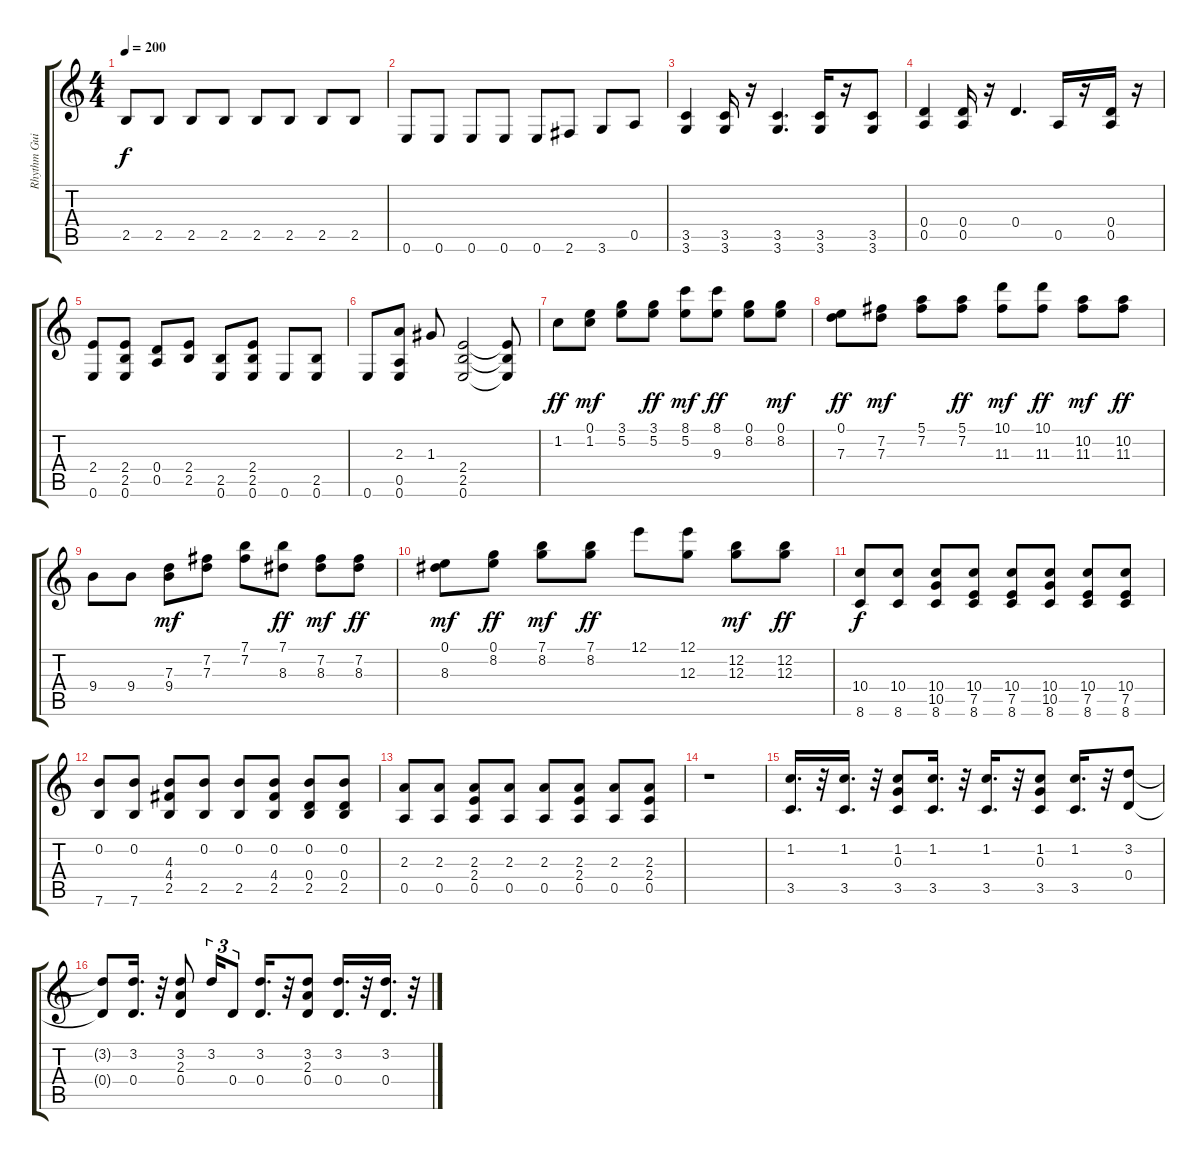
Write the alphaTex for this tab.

\track ("Rhythm Guitar" "Rhythm Gui") {instrument distortionguitar}
\staff {score tabs}
\tuning (E4 B3 G3 D3 A2 E2) {hide}
\ts (4 4)
\tempo 200
\clef g2
\ks c
2.5.8{dy f} 2.5.8 2.5.8 2.5.8 2.5.8 2.5.8 2.5.8 2.5.8 |
0.6.8 0.6.8 0.6.8 0.6.8 0.6.8 2.6.8 3.6.8 0.5.8 |
(3.5 3.6).4 (3.5 3.6).16 r.16 (3.5 3.6).4{d} (3.5 3.6).16 r.16 (3.5 3.6).8 |
(0.4 0.5).4 (0.4 0.5).16 r.16 0.4.4{d} 0.5.16 r.16 (0.4 0.5).16 r.16 |
(2.4 0.6).8 (2.4 2.5 0.6).8 (0.4 0.5).8 (2.4 2.5).8 (2.5 0.6).8 (2.4 2.5 0.6).8 0.6.8 (2.5 0.6).8 |
0.6.8 (2.3 0.5 0.6).8 1.3.8 (2.4 2.5 0.6).2 (2.4{t} 2.5{t} 0.6{t}).8 |
1.2.8{dy ff} (0.1 1.2).8{dy mf} (3.1 5.2).8 (3.1 5.2).8{dy ff} (8.1 5.2).8{dy mf} (8.1 9.3).8{dy ff} (0.1 8.2).8 (0.1 8.2).8{dy mf} |
(0.1 7.3).8{dy ff} (7.2 7.3).8{dy mf} (5.1 7.2).8 (5.1 7.2).8{dy ff} (10.1 11.3).8{dy mf} (10.1 11.3).8{dy ff} (10.2 11.3).8{dy mf} (10.2 11.3).8{dy ff} |
9.4.8 9.4.8 (7.3 9.4).8{dy mf} (7.2 7.3).8 (7.1 7.2).8 (7.1 8.3).8{dy ff} (7.2 8.3).8{dy mf} (7.2 8.3).8{dy ff} |
(0.1 8.3).8{dy mf} (0.1 8.2).8{dy ff} (7.1 8.2).8{dy mf} (7.1 8.2).8{dy ff} 12.1.8 (12.1 12.3).8 (12.2 12.3).8{dy mf} (12.2 12.3).8{dy ff} |
(10.4 8.6).8{dy f} (10.4 8.6).8 (10.4 10.5 8.6).8 (10.4 7.5 8.6).8 (10.4 7.5 8.6).8 (10.4 10.5 8.6).8 (10.4 7.5 8.6).8 (10.4 7.5 8.6).8 |
(0.2 7.6).8 (0.2 7.6).8 (4.3 4.4 2.5).8 (0.2 2.5).8 (0.2 2.5).8 (0.2 4.4 2.5).8 (0.2 0.4 2.5).8 (0.2 0.4 2.5).8 |
(2.3 0.5).8 (2.3 0.5).8 (2.3 2.4 0.5).8 (2.3 0.5).8 (2.3 0.5).8 (2.3 2.4 0.5).8 (2.3 0.5).8 (2.3 2.4 0.5).8 |
r.1 |
(1.2 3.5).16{d} r.32 (1.2 3.5).16{d} r.32 (1.2 0.3 3.5).8 (1.2 3.5).16{d} r.32 (1.2 3.5).16{d} r.32 (1.2 0.3 3.5).8 (1.2 3.5).16{d} r.32 (3.2 0.4).8 |
(3.2{t} 0.4{t}).8 (3.2 0.4).16{d} r.32 (3.2 2.3 0.4).8 3.2.16{tu (3 2)} 0.4.8{tu (3 2)} (3.2 0.4).16{d} r.32 (3.2 2.3 0.4).8 (3.2 0.4).16{d} r.32 (3.2 0.4).16{d} r.32
